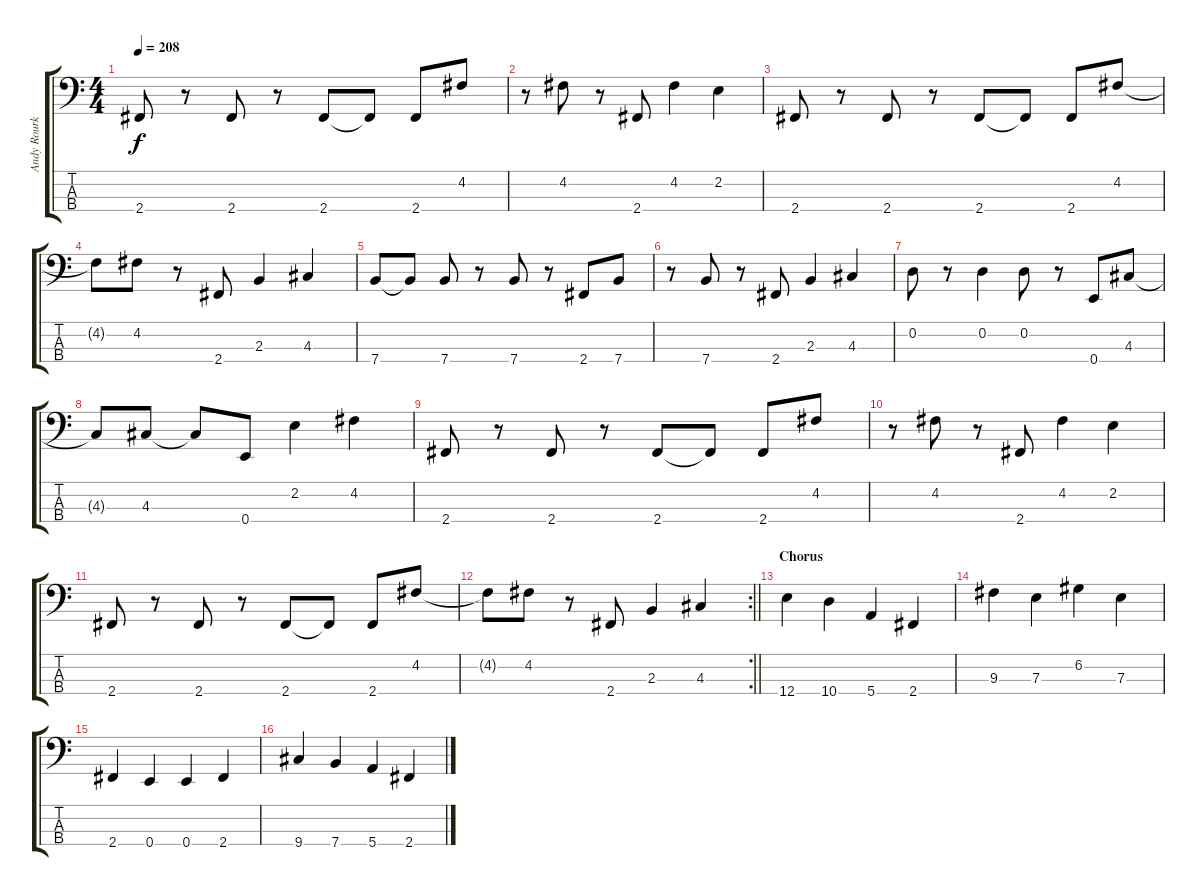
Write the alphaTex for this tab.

\track ("Andy Rourke" "Andy Rourk") {instrument electricbasspick}
\staff {score tabs}
\tuning (G2 D2 A1 E1) {hide}
\ts (4 4)
\tempo 208
\clef f4
\ks c
2.4.8{dy f} r.8 2.4.8 r.8 2.4.8 2.4{t}.8 2.4.8 4.2.8 |
r.8 4.2.8 r.8 2.4.8 4.2.4 2.2.4 |
2.4.8 r.8 2.4.8 r.8 2.4.8 2.4{t}.8 2.4.8 4.2.8 |
4.2{t}.8 4.2.8 r.8 2.4.8 2.3.4 4.3.4 |
7.4.8 7.4{t}.8 7.4.8 r.8 7.4.8 r.8 2.4.8 7.4.8 |
r.8 7.4.8 r.8 2.4.8 2.3.4 4.3.4 |
0.2.8 r.8 0.2.4 0.2.8 r.8 0.4.8 4.3.8 |
4.3{t}.8 4.3.8 4.3{t}.8 0.4.8 2.2.4 4.2.4 |
2.4.8 r.8 2.4.8 r.8 2.4.8 2.4{t}.8 2.4.8 4.2.8 |
r.8 4.2.8 r.8 2.4.8 4.2.4 2.2.4 |
2.4.8 r.8 2.4.8 r.8 2.4.8 2.4{t}.8 2.4.8 4.2.8 |
\rc 2
\barLineRight lightlight
4.2{t}.8 4.2.8 r.8 2.4.8 2.3.4 4.3.4 |
\section ("" "Chorus")
12.4.4 10.4.4 5.4.4 2.4.4 |
9.3.4 7.3.4 6.2.4 7.3.4 |
2.4.4 0.4.4 0.4.4 2.4.4 |
9.4.4 7.4.4 5.4.4 2.4.4
